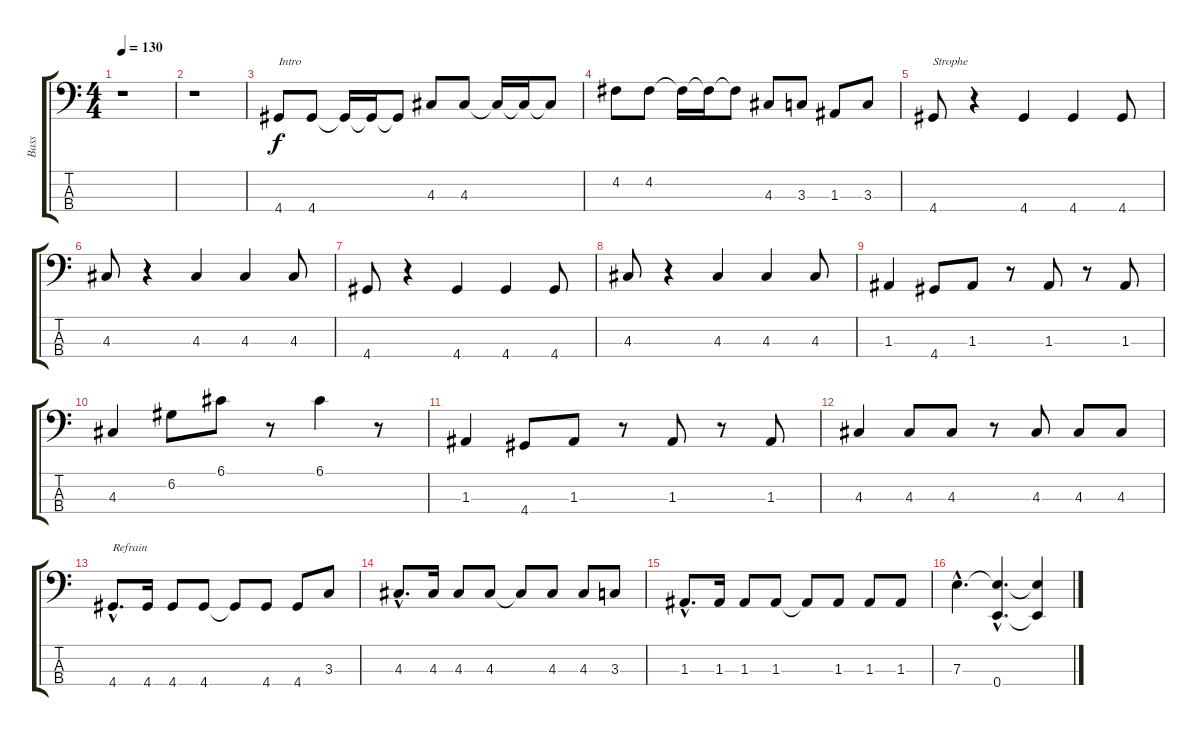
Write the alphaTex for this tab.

\track ("Bass" "Bass") {instrument electricbassfinger}
\staff {score tabs}
\tuning (G2 D2 A1 E1) {hide}
\ts (4 4)
\tempo 130
\clef f4
\ks c
r.1{dy f instrument electricbassfinger} |
r.1 |
4.4.8{txt "Intro"} 4.4.8 4.4{t}.16 4.4{t}.16 4.4{t}.8 4.3.8 4.3.8 4.3{t}.16 4.3{t}.16 4.3{t}.8 |
4.2.8 4.2.8 4.2{t}.16 4.2{t}.16 4.2{t}.8 4.3.8 3.3.8 1.3.8 3.3.8 |
4.4.8{txt "Strophe"} r.4 4.4.4 4.4.4 4.4.8 |
4.3.8 r.4 4.3.4 4.3.4 4.3.8 |
4.4.8 r.4 4.4.4 4.4.4 4.4.8 |
4.3.8 r.4 4.3.4 4.3.4 4.3.8 |
1.3.4 4.4.8 1.3.8 r.8 1.3.8 r.8 1.3.8 |
4.3.4 6.2.8 6.1.8 r.8 6.1.4 r.8 |
1.3.4 4.4.8 1.3.8 r.8 1.3.8 r.8 1.3.8 |
4.3.4 4.3.8 4.3.8 r.8 4.3.8 4.3.8 4.3.8 |
4.4{hac}.8{d txt "Refrain"} 4.4.16 4.4.8 4.4.8 4.4{t}.8 4.4.8 4.4.8 3.3.8 |
4.3{hac}.8{d} 4.3.16 4.3.8 4.3.8 4.3{t}.8 4.3.8 4.3.8 3.3.8 |
1.3{hac}.8{d} 1.3.16 1.3.8 1.3.8 1.3{t}.8 1.3.8 1.3.8 1.3.8 |
7.3{hac}.4{d} (7.3{hac t} 0.4{hac}).4{d} (7.3{t} 0.4{t}).4
